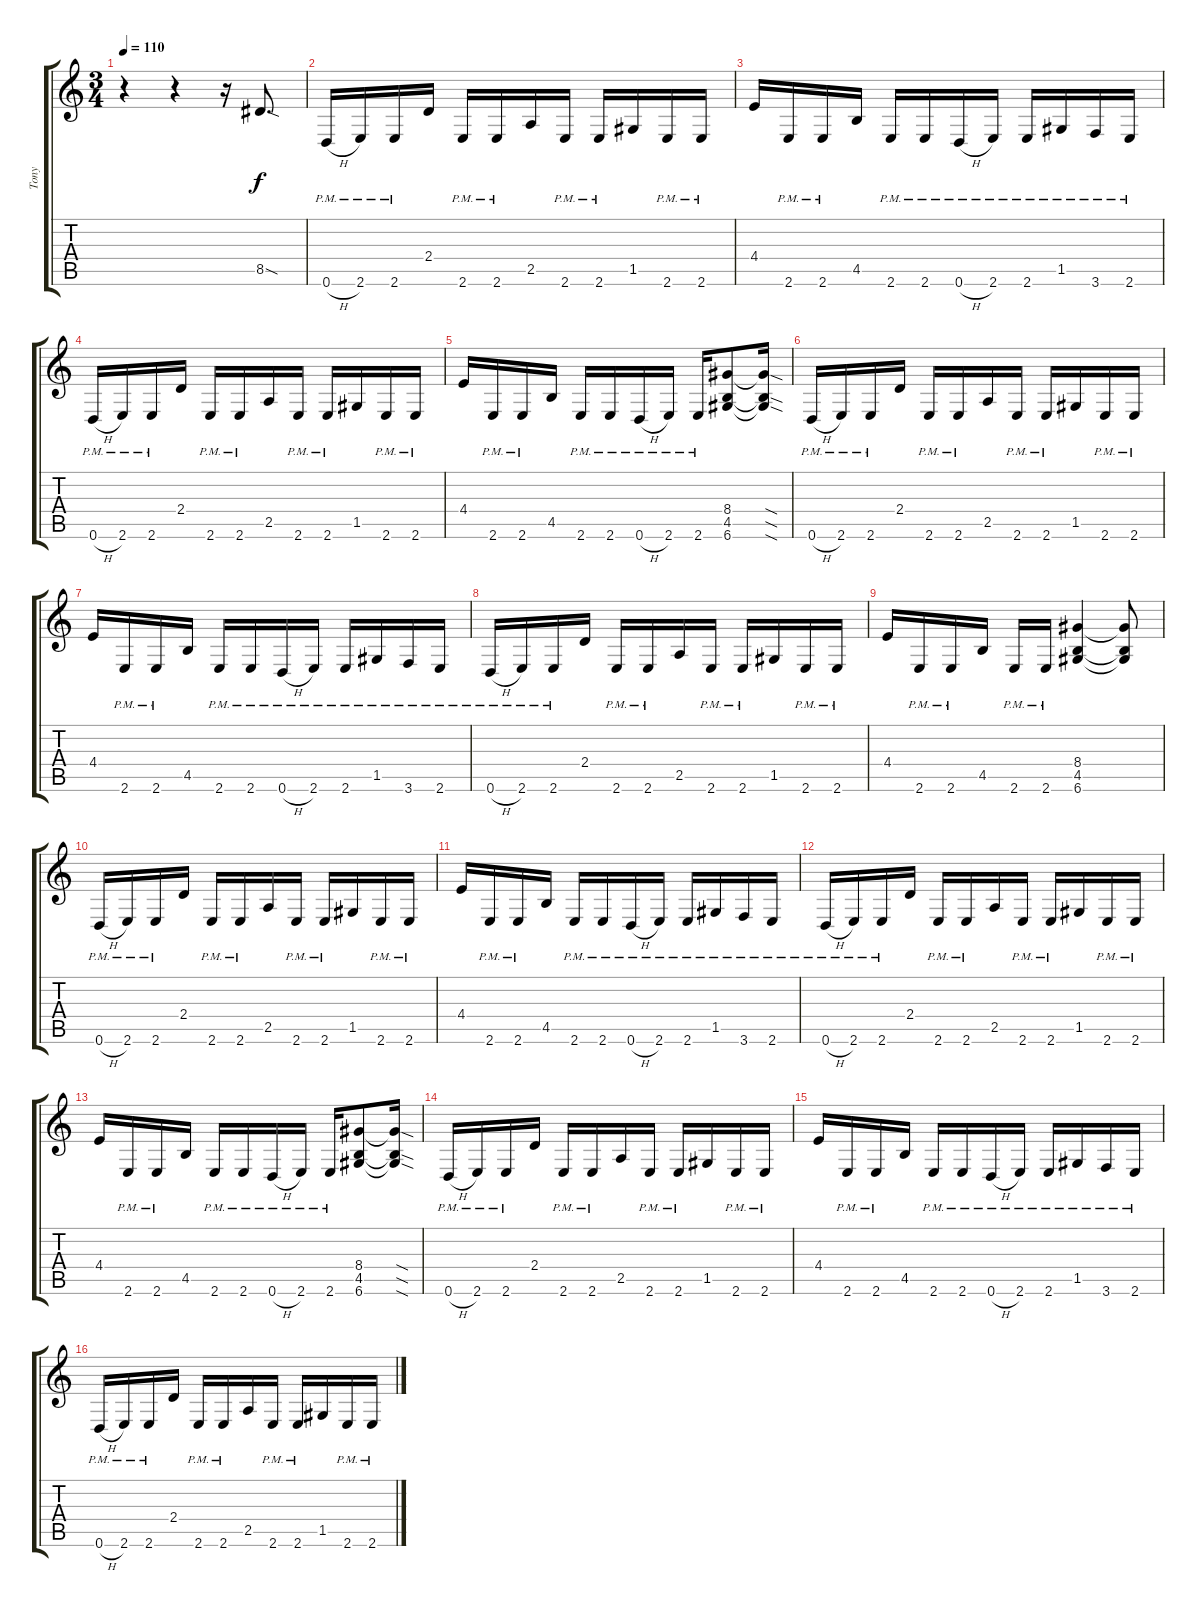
\track ("Tony" "Tony") {instrument distortionguitar}
\staff {score tabs}
\tuning (D4 A3 F3 C3 G2 D2) {hide}
\ts (3 4)
\tempo 110
\clef g2
\ks c
r.4{dy f} r.4 r.16 8.5{sod}.8{d} |
0.6{h pm}.16 2.6{pm}.16 2.6{pm}.16 2.4.16 2.6{pm}.16 2.6{pm}.16 2.5.16 2.6{pm}.16 2.6{pm}.16 1.5.16 2.6{pm}.16 2.6{pm}.16 |
4.4.16 2.6{pm}.16 2.6{pm}.16 4.5.16 2.6{pm}.16 2.6{pm}.16 0.6{h pm}.16 2.6{pm}.16 2.6{pm}.16 1.5{pm}.16 3.6{pm}.16 2.6{pm}.16 |
0.6{h pm}.16 2.6{pm}.16 2.6{pm}.16 2.4.16 2.6{pm}.16 2.6{pm}.16 2.5.16 2.6{pm}.16 2.6{pm}.16 1.5.16 2.6{pm}.16 2.6{pm}.16 |
4.4.16 2.6{pm}.16 2.6{pm}.16 4.5.16 2.6{pm}.16 2.6{pm}.16 0.6{h pm}.16 2.6{pm}.16 2.6{pm}.16 (8.4 4.5 6.6).8 (8.4{sod t} 4.5{sod t} 6.6{sod t}).16 |
0.6{h pm}.16 2.6{pm}.16 2.6{pm}.16 2.4.16 2.6{pm}.16 2.6{pm}.16 2.5.16 2.6{pm}.16 2.6{pm}.16 1.5.16 2.6{pm}.16 2.6{pm}.16 |
4.4.16 2.6{pm}.16 2.6{pm}.16 4.5.16 2.6{pm}.16 2.6{pm}.16 0.6{h pm}.16 2.6{pm}.16 2.6{pm}.16 1.5{pm}.16 3.6{pm}.16 2.6{pm}.16 |
0.6{h pm}.16 2.6{pm}.16 2.6{pm}.16 2.4.16 2.6{pm}.16 2.6{pm}.16 2.5.16 2.6{pm}.16 2.6{pm}.16 1.5.16 2.6{pm}.16 2.6{pm}.16 |
4.4.16 2.6{pm}.16 2.6{pm}.16 4.5.16 2.6{pm}.16 2.6{pm}.16 (8.4 4.5 6.6).4 (8.4{t} 4.5{t} 6.6{t}).8 |
0.6{h pm}.16 2.6{pm}.16 2.6{pm}.16 2.4.16 2.6{pm}.16 2.6{pm}.16 2.5.16 2.6{pm}.16 2.6{pm}.16 1.5.16 2.6{pm}.16 2.6{pm}.16 |
4.4.16 2.6{pm}.16 2.6{pm}.16 4.5.16 2.6{pm}.16 2.6{pm}.16 0.6{h pm}.16 2.6{pm}.16 2.6{pm}.16 1.5{pm}.16 3.6{pm}.16 2.6{pm}.16 |
0.6{h pm}.16 2.6{pm}.16 2.6{pm}.16 2.4.16 2.6{pm}.16 2.6{pm}.16 2.5.16 2.6{pm}.16 2.6{pm}.16 1.5.16 2.6{pm}.16 2.6{pm}.16 |
4.4.16 2.6{pm}.16 2.6{pm}.16 4.5.16 2.6{pm}.16 2.6{pm}.16 0.6{h pm}.16 2.6{pm}.16 2.6{pm}.16 (8.4 4.5 6.6).8 (8.4{sod t} 4.5{sod t} 6.6{sod t}).16 |
0.6{h pm}.16 2.6{pm}.16 2.6{pm}.16 2.4.16 2.6{pm}.16 2.6{pm}.16 2.5.16 2.6{pm}.16 2.6{pm}.16 1.5.16 2.6{pm}.16 2.6{pm}.16 |
4.4.16 2.6{pm}.16 2.6{pm}.16 4.5.16 2.6{pm}.16 2.6{pm}.16 0.6{h pm}.16 2.6{pm}.16 2.6{pm}.16 1.5{pm}.16 3.6{pm}.16 2.6{pm}.16 |
0.6{h pm}.16 2.6{pm}.16 2.6{pm}.16 2.4.16 2.6{pm}.16 2.6{pm}.16 2.5.16 2.6{pm}.16 2.6{pm}.16 1.5.16 2.6{pm}.16 2.6{pm}.16
